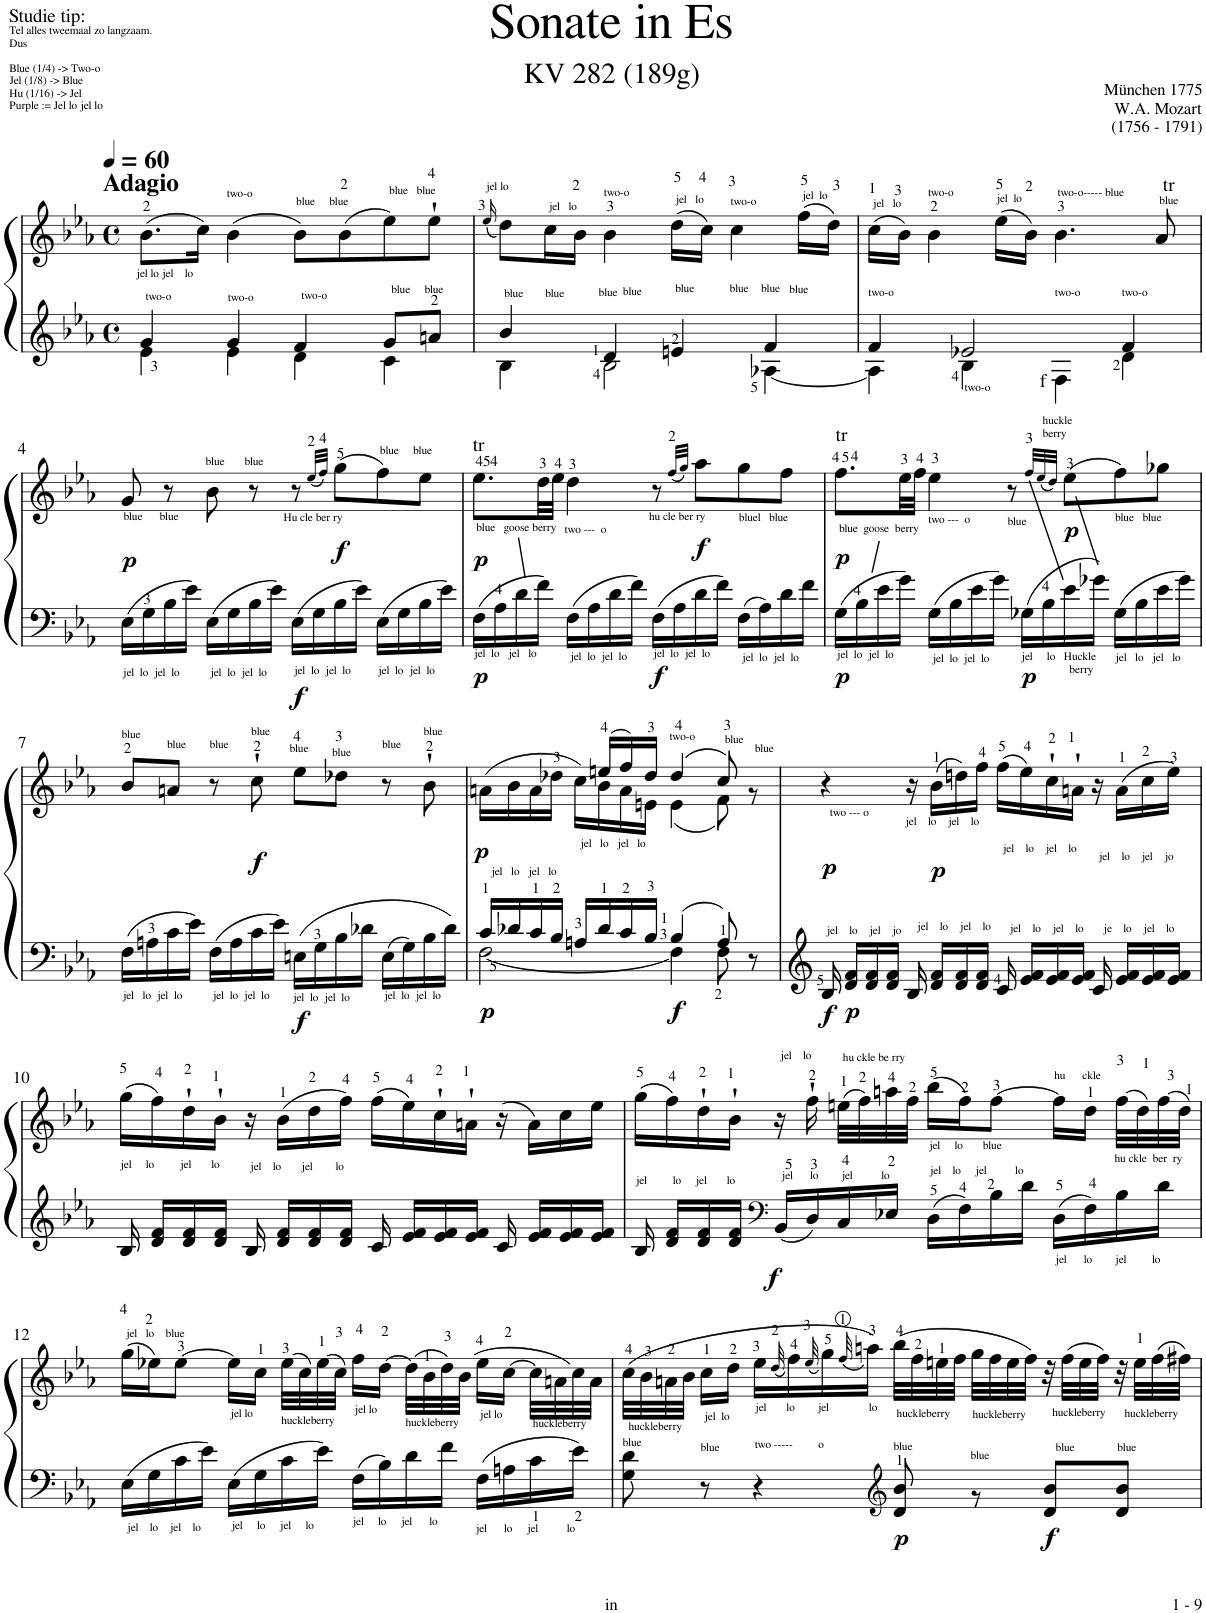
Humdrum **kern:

**kern	**kern	**dynam
*part1	*part1	*part1
*staff2	*staff1	*staff1/2
*I"Piano	*	*
*I'Pno.	*	*
*stria5	*stria5	*
*clefG2	*clefG2	*
*k[b-e-a-]	*k[b-e-a-]	*
*M4/4	*M4/4	*
*met(c)	*met(c)	*
*MM60	*MM60	*
=1	=1	=1
*^	*	*
!	!	!LO:TX:a:B:t=Adagio	!
!	!	!LO:TX:b:t=jel lo jel    lo	!
!	!	!LO:TX:a:t=Studie tip&colon;	!
!	!	!LO:TX:a:t=Tel alles tweemaal zo langzaam.	!
!	!	!LO:TX:a:t=Dus	!
!	!	!LO:TX:a:t=Blue (1/4) -> Two-o	!
!	!	!LO:TX:a:t=Jel (1/8) -> Blue	!
!	!	!LO:TX:a:t=Hu (1/16) -> Jel	!
!	!	!LO:TX:a:t=Purple &colon;= Jel lo jel lo	!
!LO:TX:a:t=two-o	!	!	!
4g/	4e-\	(>8.b-\L	.
.	.	16cc\Jk)	.
!	!	!LO:TX:a:t=two-o	!
!LO:TX:a:t=two-o	!	!	!
4g/	4e-\	(>4b-\	.
!	!	!LO:TX:a:t=blue     blue	!
!LO:TX:a:t=two-o	!	!	!
4f/	4d\	8b-\L)	.
.	.	(>8b-\	.
!	!	!LO:TX:a:t=blue   blue	!
!LO:TX:a:t=blue     blue	!	!	!
8g/L	4c\	8ee-\)	.
8an/J	.	8ee-`\J	.
=2	=2	=2	=2
.	.	(<16qee-/	.
!	!	!LO:TX:a:t=jel lo	!
!LO:TX:a:t=blue	!	!	!
4b-/	4B-\	8dd\L)	.
!	!	!LO:TX:a:t=jel   lo	!
!	!	!LO:TX:b:t=blue	!
.	.	16cc\L	.
.	.	16b-\JJ	.
!	!	!LO:TX:a:t=two-o	!
!LO:TX:a:t=blue	!	!	!
!LO:TX:a:t=blue	!	!	!
4d/	2B-\	4b-\	.
!	!	!LO:TX:a:t=jel   lo	!
!LO:TX:a:t=blue	!	!	!
4en/	.	(>16dd\LL	.
.	.	16cc\JJ)	.
!	!	!LO:TX:a:t=two-o	!
!	!	!LO:TX:b:t=blue	!
.	.	4cc\	.
!LO:TX:a:t=blue	!	!	!
4f/	[4A-X\	.	.
!	!	!LO:TX:a:t=jel  lo	!
!	!	!LO:TX:b:t=blue	!
.	.	(>16ff\LL	.
.	.	16dd\JJ)	.
=3	=3	=3	=3
!	!	!LO:TX:a:t=jel   lo	!
!LO:TX:a:t=two-o	!	!	!
4f/	4A-\]	(>16cc\LL	.
.	.	16b-\JJ)	.
!	!	!LO:TX:a:t=two-o	!
.	.	4b-\	.
!LO:TX:b:t=two-o	!	!	!
2e-X/	4B-\	.	.
!	!	!LO:TX:a:t=jel  lo	!
.	.	(>16ee-\LL	.
.	.	16b-\JJ)	.
!	!	!LO:TX:a:t=two-o----- blue	!
!	!LO:TX:a:t=two-o	!	!
!	!LO:TX:b:t=f	!	!
.	4F\	4.b-\	.
!LO:TX:a:t=two-o	!	!	!
4f/	4d\	.	.
!	!	!LO:TX:a:t=blue	!
!	!	!LO:TX:a:t=tr	!
.	.	8a-/	.
*v	*v	*	*
!!LO:LB:g=z
=4	=4	=4
!	!LO:TX:b:t=blue      blue	!
!LO:TX:b:t=jel  lo  jel  lo	!	!
!	!	!LO:DY:b
16E-\LL	8g/	p
16G\	.	.
16B-\	8r	.
16e-\JJ	.	.
!	!LO:TX:a:t=blue       blue	!
!LO:TX:b:t=jel  lo  jel  lo	!	!
16E-\LL	8b-\	.
16G\	.	.
16B-\	8r	.
16e-\JJ	.	.
!	!LO:TX:b:t=Hu cle ber ry	!
!LO:TX:b:t=jel  lo  jel  lo	!	!
!	!	!LO:DY:b=2
16E-\LL	8r	f
16G\	.	.
.	(<32qee-/LLL	.
.	32qff/JJJ)	.
!	!	!LO:DY:b
16B-\	(>8gg\L	f
16e-\JJ	.	.
!	!LO:TX:a:t=blue     blue	!
!LO:TX:b:t=jel  lo  jel  lo	!	!
16E-\LL	8ff\)	.
16G\	.	.
16B-\	8ee-\J	.
16e-\JJ	.	.
=5	=5	=5
!	!LO:TX:b:t=blue   goose berry	!
!	!LO:TX:a:t=tr	!
!LO:TX:b:t=jel  lo   jel   lo	!	!
!	!	!LO:DY:b=2
!	!	!LO:DY:n=1:b
16F\LL	8.ee-\L	p p
16A-\	.	.
16d\	.	.
16f\JJ	32dd\LL	.
.	32ee-\JJJ	.
!	!LO:TX:b:t=two ---  o	!
!LO:TX:b:t=jel  lo  jel  lo	!	!
16F\LL	4dd\	.
16A-\	.	.
16d\	.	.
16f\JJ	.	.
!	!LO:TX:b:t=hu cle ber ry	!
!LO:TX:b:t=jel  lo  jel  lo	!	!
!	!	!LO:DY:n=2:b=2
16F\LL	8r	f
16A-\	.	.
.	(<32qff/LLL	.
.	32qgg/JJJ)	.
!	!	!LO:DY:n=3:b
16d\	8aa-\L	f
16f\JJ	.	.
!	!LO:TX:b:t=bluel   blue	!
!LO:TX:b:t=jel  lo  jel  lo	!	!
16F\LL	8gg\	.
16A-\	.	.
16d\	8ff\J	.
16f\JJ	.	.
=6	=6	=6
!	!LO:TX:b:t=blue  goose  berry	!
!	!LO:TX:a:t=tr	!
!LO:TX:b:t=jel  lo  jel  lo	!	!
!	!	!LO:DY:b=2
!	!	!LO:DY:n=1:b
16G\LL	8.ff\L	p p
16B-\	.	.
16e-\	.	.
16g\JJ	32ee-\LL	.
.	32ff\JJJ	.
!	!LO:TX:b:t=two ---  o	!
!LO:TX:b:t=jel  lo  jel  lo	!	!
16G\LL	4ee-\	.
16B-\	.	.
16e-\	.	.
16g\JJ	.	.
!	!LO:TX:b:t=blue	!
!LO:TX:b:t=jel     lo   Huckle	!	!
!LO:TX:b:t=berry	!	!
!	!	!LO:DY:n=2:b=2
16G-X\LL	8r	p
16B-\	.	.
.	32qff/LLL	.
.	(<32qee-/	.
.	32qdd/JJJ)	.
!	!LO:TX:a:t=huckle	!
!	!LO:TX:a:t=berry	!
!	!	!LO:DY:n=3:b
16e-\	(>8ee-\L	p
16g-X\JJ	.	.
!	!LO:TX:b:t=blue   blue	!
!LO:TX:b:t=jel   lo   jel   lo	!	!
16G-\LL	8ff\)	.
16B-\	.	.
16e-\	8gg-X\J	.
16g-\JJ	.	.
!!LO:LB:g=z
=7	=7	=7
!	!LO:TX:a:t=blue	!
!LO:TX:b:t=jel   lo  jel  lo	!	!
16F\LL	8b-/L	.
16An\	.	.
!	!LO:TX:a:t=blue	!
16c\	8an/J	.
16e-\JJ	.	.
!	!LO:TX:a:t=blue	!
!LO:TX:b:t=jel  lo  jel  lo	!	!
16F\LL	8r	.
16A\	.	.
!	!LO:TX:a:t=blue	!
!	!	!LO:DY:b
16c\	8cc`\	f
16e-\JJ	.	.
!	!LO:TX:a:t=blue	!
!LO:TX:b:t=jel  lo  jel  lo	!	!
!	!	!LO:DY:b=2
16En\LL	8ee-\L	f
16G\	.	.
!	!LO:TX:a:t=blue	!
16B-\	8dd-X\J	.
16d-X\JJ	.	.
!	!LO:TX:a:t=blue	!
!LO:TX:b:t=jel  lo  jel  lo	!	!
16E\LL	8r	.
16G\	.	.
!	!LO:TX:a:t=blue	!
16B-\	8b-`\	.
16d-\JJ	.	.
=8	=8	=8
*^	*^	*
!	!	!LO:TX:b:t=jel   lo   jel   lo	!	!
!	!	!	!	!LO:DY:b=2
!	!	!	!	!LO:DY:n=1:b
[2F\	16c/LL	(>16an\LL	4ryy	p p
.	16d-X/	16b-\	.	.
.	16c/	16a\	.	.
.	16B-/JJ	16dd-X\JJ	.	.
!	!	!LO:TX:b:t=jel   lo   jel   lo	!	!
.	16An/LL	16cc\LL)	16ryy	.
.	16d-/	16b-\	(>16een/LL	.
.	16c/	16a\	16ff/)	.
.	16B-/JJ	16en\JJ	16dd-/JJ	.
!	!	!LO:TX:a:t=two-o	!	!
!	!	!	!	!LO:DY:n=2:b=2
4F\]	4B-/	(<4e\	(>4dd-/	f
!	!	!LO:TX:a:t=blue	!	!
8F\	8A/	8f\)	8cc/)	.
!	!	!LO:TX:a:t=blue	!	!
8r	8ryy	8ryy	8r	.
=9	=9	=9	=9	=9
!	!	!LO:TX:b:t=two --- o	!	!
!LO:TX:a:t=jel    lo    jel    jo	!	!	!	!
!	!	!	!	!LO:DY:b=2
!	!	!	!	!LO:DY:n=1:b
*	*	*v	*v	*
16ryy	16B-/	4r	f p
!	!	!	!LO:DY:n=2:b=2
16d/ 16f/LL	8.ryy	.	p
16d/ 16f/	.	.	.
16d/ 16f/JJ	.	.	.
!	!	!LO:TX:b:t=jel    lo    jel    lo	!
!LO:TX:a:t=jel    lo    jel    lo	!	!	!
16ryy	16B-/	16r	.
!	!	!	!LO:DY:n=3:b
16d/ 16f/LL	8.ryy	(>16b-\LL	p
16d/ 16f/	.	16ddn\)	.
16d/ 16f/JJ	.	16ff\JJ	.
!LO:TX:a:t=jel    lo    jel    lo	!	!	!
!LO:TX:a:t=jel    lo    jel    lo	!	!	!
16ryy	16c/	(>16ff\LL	.
16e-/ 16f/LL	8.ryy	16ee-\)	.
16e-/ 16f/	.	16cc`\	.
16e-/ 16f/JJ	.	16an`\JJ	.
!LO:TX:a:t=jel    lo    jel    jo	!	!	!
!LO:TX:a:t=je    lo    jel    lo	!	!	!
16ryy	16c/	16r	.
16e-/ 16f/LL	8.ryy	(>16a\LL	.
16e-/ 16f/	.	16cc\	.
16e-/ 16f/JJ	.	16ee-\JJ)	.
!!LO:LB:g=z
=10	=10	=10	=10
!	!	!LO:TX:b:t=jel     lo         jel       lo	!
16ryy	16B-/	(>16gg\LL	.
16d/ 16f/LL	8.ryy	16ff\)	.
16d/ 16f/	.	16dd`\	.
16d/ 16f/JJ	.	16b-`\JJ	.
!	!	!LO:TX:b:t=jel    lo       jel        lo	!
16ryy	16B-/	16r	.
16d/ 16f/LL	8.ryy	(>16b-\LL	.
16d/ 16f/	.	16dd\	.
16d/ 16f/JJ	.	16ff\JJ)	.
16ryy	16c/	(>16ff\LL	.
16e-/ 16f/LL	8.ryy	16ee-\)	.
16e-/ 16f/	.	16cc`\	.
16e-/ 16f/JJ	.	16an`\JJ	.
16ryy	16c/	(>16r	.
16e-/ 16f/LL	8.ryy	16a\LL)	.
16e-/ 16f/	.	16cc\	.
16e-/ 16f/JJ	.	16ee-\JJ	.
=11	=11	=11	=11
!LO:TX:a:t=jel         lo     jel       lo	!	!	!
16ryy	16B-/	(>16gg\LL	.
16d/ 16f/LL	2...ryy	16ff\)	.
16d/ 16f/	.	16dd`\	.
16d/ 16f/JJ	.	16b-`\JJ	.
*clefF4	*	*	*
!	!	!LO:TX:a:t=jel    lo	!
!LO:TX:a:t=jel      lo        jel          lo	!	!	!
!	!	!	!LO:DY:b=2
16BB-/LL	.	16r	f
16D/	.	16ff`\	.
!	!	!LO:TX:a:t=hu ckle be rry	!
16C/	.	(>32een\LLL	.
.	.	32ff\)	.
16E-X/JJ	.	32aan\	.
.	.	32ff\JJJ	.
!LO:TX:a:t=jel    lo     jel          lo	!	!	!
16D\LL	.	(>16bb-\LL	.
16F\	.	16ff\J)	.
!	!	!LO:TX:b:t=jel     lo       blue	!
16B-\	.	[8ff\J	.
16d\JJ	.	.	.
!	!	!LO:TX:a:t=hu      ckle	!
!LO:TX:b:t=jel      lo        jel         lo	!	!	!
16D\LL	.	16ff\LL]	.
16F\	.	16dd\JJ	.
!	!	!LO:TX:b:t=hu ckle  ber  ry	!
16B-\	.	(>32ff\LLL	.
.	.	32dd\)	.
16d\JJ	.	(>32ff\	.
.	.	32dd\JJJ)	.
*v	*v	*	*
!!LO:LB:g=z
=12	=12	=12
!	!LO:TX:a:t=jel   lo    blue	!
!LO:TX:b:t=jel    lo    jel    lo	!	!
16E-\LL	(>16gg\LL	.
16G\	16ee-X\J)	.
16c\	[8ee-\J	.
16e-\JJ	.	.
!	!LO:TX:b:t=jel lo	!
!LO:TX:b:t=jel     lo     jel     lo	!	!
16E-\LL	16ee-\LL]	.
16G\	16cc\JJ	.
!	!LO:TX:b:t=huckleberry	!
16c\	(>32ee-\LLL	.
.	32cc\)	.
16e-\JJ	(>32ee-\	.
.	32cc\JJJ)	.
!	!LO:TX:b:t=jel lo	!
!LO:TX:b:t=jel     lo     jel      lo	!	!
16F\LL	16ff\LL	.
16B-\	[16dd\JJ	.
!	!LO:TX:b:t=huckleberry	!
16d\	(>32dd\LLL]	.
.	32b-\	.
16f\JJ	32dd\)	.
.	32b-\JJJ	.
!	!LO:TX:b:t=jel lo	!
!LO:TX:b:t=jel      lo     jel          lo	!	!
16F\LL	(>16ee-\LL	.
16An\	[16cc\JJ	.
!	!LO:TX:b:t=huckleberry	!
16c\	32cc\LLL]	.
.	32an\	.
16e-\JJ	32cc\)	.
.	32a\JJJ	.
=13	=13	=13
*^	*	*
!	!	!LO:TX:b:t=huckleberry	!
!LO:TX:a:t=blue	!	!	!
8G\ 8d\	2ryy	(>32cc\LLL	.
.	.	32b-\	.
.	.	32an\	.
.	.	32b-\JJJ	.
!	!	!LO:TX:b:t=jel  lo	!
!LO:TX:a:t=blue	!	!	!
8r	.	16cc\LL	.
.	.	16dd\JJ	.
!	!	!LO:TX:b:t=jel       lo        jel              lo	!
!LO:TX:a:t=two -----         o	!	!	!
4r	.	16ee-\LL	.
.	.	(<32qdd/	.
.	.	16ff\)	.
.	.	(<32qee-/	.
.	.	16gg\)	.
.	.	(<32qff/	.
.	.	16aan\JJ))	.
*clefG2	*	*	*
!	!	!LO:TX:b:t=huckleberry	!
!LO:TX:a:t=blue	!	!	!
!	!	!	!LO:DY:b=2
8ryy	8d/ 8b-/	(>32bb-\LLL	p
.	.	32ff\	.
.	.	32een\	.
.	.	32ff\JJJ	.
!	!	!LO:TX:b:t=huckleberry	!
!LO:TX:a:t=blue	!	!	!
8ryy	8r	32gg\LLL	.
.	.	32ff\	.
.	.	32ee\	.
.	.	32ff\JJJ)	.
!	!	!LO:TX:b:t=huckleberry	!
!LO:TX:a:t=blue               blue	!	!	!
!	!	!	!LO:DY:b=2
8ryy	8d/ 8b-/L	32r	f
.	.	(>32ff\LLL	.
.	.	32ee\	.
.	.	32ff\JJJ)	.
!	!	!LO:TX:b:t=huckleberry	!
8ryy	8d/ 8b-/J	32r	.
.	.	32ee\LLL	.
.	.	(>32ff\	.
.	.	32ff#X\JJJ)	.
*v	*v	*	*
=	=	=
*-	*-	*-
